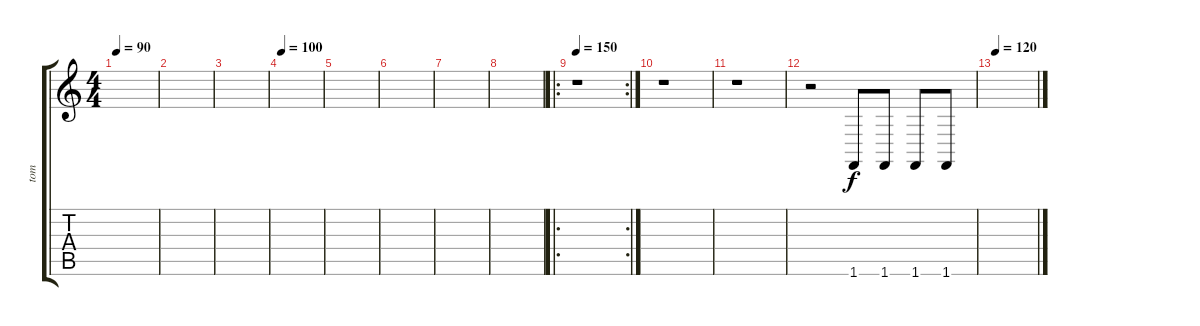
\track ("tom" "tom") {instrument melodictom}
\staff {score tabs}
\tuning (E4 B3 G3 D3 A2 E2) {hide}
\ts (4 4)
\tempo 90
\clef g2
\ks c
|
|
|
\tempo 100
|
|
|
|
|
\ro
\rc 2
\tempo 150
r.1 |
r.1 |
r.1 |
r.2 1.6.8 1.6.8 1.6.8 1.6.8 |
\tempo 120
